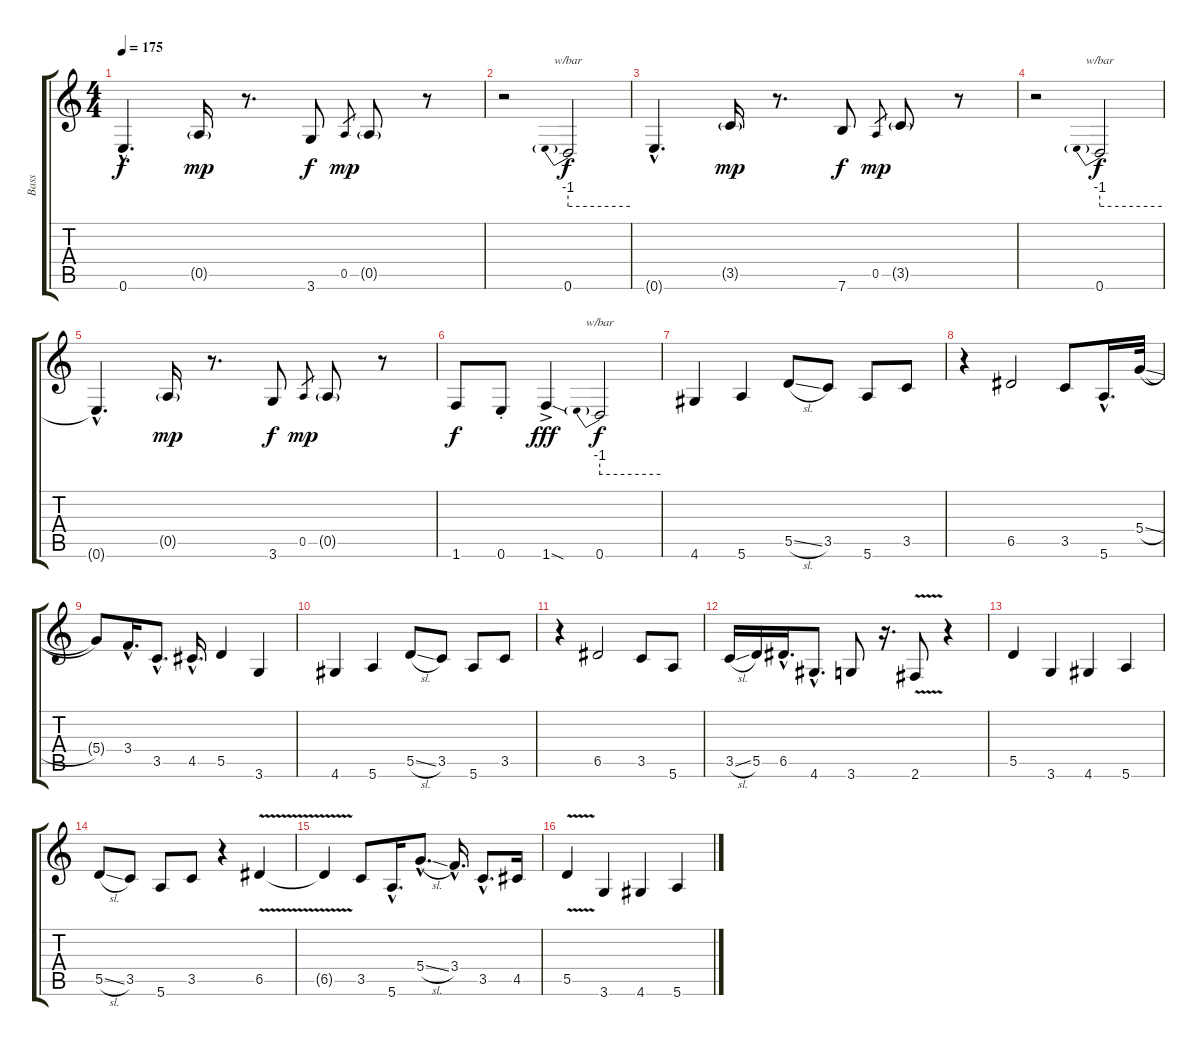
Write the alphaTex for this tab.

\track ("Bass" "Bass") {instrument electricbassfinger}
\staff {score tabs}
\tuning (E4 B3 G3 D3 A2 E2) {hide}
\ts (4 4)
\tempo 175
\clef g2
\ks c
0.6{hac t}.4{d dy f} 0.5{g}.16{dy mp} r.8{d} 3.6.8{dy f} 0.5.8{gr dy mp} 0.5{g}.8 r.8 |
r.2 0.6.2{tbe (predive default 0 -4 60 -4) dy f} |
0.6{hac t}.4{d} 3.5{g}.16{dy mp} r.8{d} 7.6.8{dy f} 0.5.8{gr dy mp} 3.5{g}.8 r.8 |
r.2 0.6.2{tbe (predive default 0 -4 60 -4) dy f} |
0.6{hac t}.4{d} 0.5{g}.16{dy mp} r.8{d} 3.6.8{dy f} 0.5.8{gr dy mp} 0.5{g}.8 r.8 |
1.6.8{dy f} 0.6{st}.8 1.6{sod ac}.4{dy fff} 0.6.2{tbe (predive default 0 -4 60 -4) dy f} |
4.6.4 5.6.4 5.5{sl}.8 3.5.8 5.6.8 3.5.8 |
r.4 6.5.2 3.5.8 5.6{hac}.16{d} 5.4{sl}.32 |
5.4{t}.8 3.4{hac}.16{d} 3.5{hac}.8{d} 4.5{hac}.16{d} 5.5.4 3.6.4 |
4.6.4 5.6.4 5.5{sl}.8 3.5.8 5.6.8 3.5.8 |
r.4 6.5.2 3.5.8 5.6.8 |
3.5{sl}.16 5.5.16 6.5{hac}.16{d} 4.6{hac}.8{d} 3.6.8 r.16{d} 2.6{v}.8 r.4 |
5.5.4 3.6.4 4.6.4 5.6.4 |
5.5{sl}.8 3.5.8 5.6.8 3.5.8 r.4 6.5{v}.4 |
6.5{t}.4 3.5.8 5.6{hac}.16{d} 5.4{sl hac}.8{d} 3.4{hac}.16{d} 3.5{hac}.8{d} 4.5.16 |
5.5{v}.4 3.6.4 4.6.4 5.6.4
